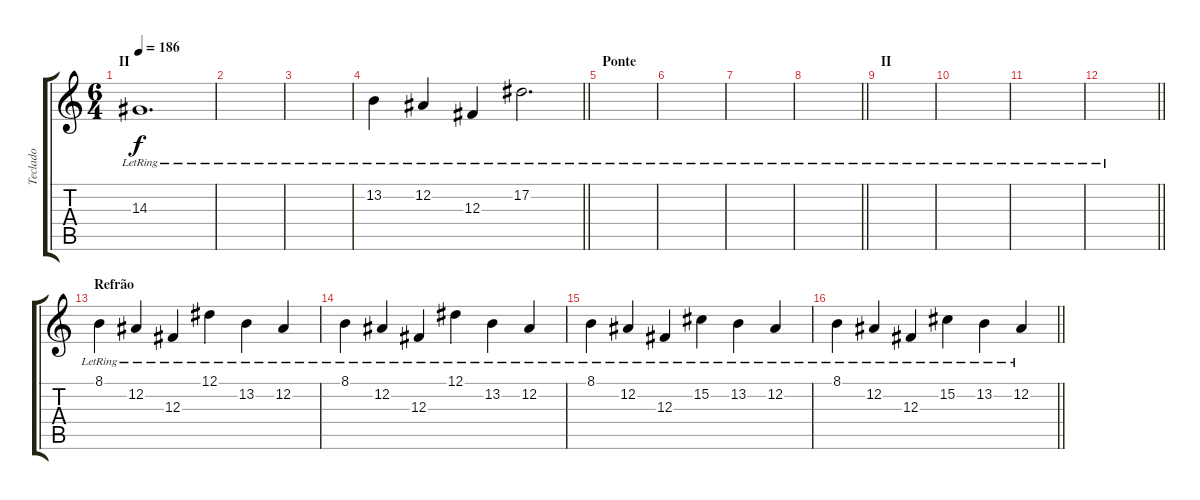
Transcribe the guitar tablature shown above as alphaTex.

\track ("Teclado" "Teclado") {instrument acousticgrandpiano}
\staff {score tabs}
\tuning (Eb4 Bb3 Gb3 Db3 Ab2 Db2) {hide}
\ts (6 4)
\section ("" "II")
\tempo 186
\clef g2
\ks c
14.3{lr}.1{d dy f} |
|
|
\barLineRight lightlight
13.2{lr}.4 12.2{lr}.4 12.3{lr}.4 17.2{lr}.2{d} |
\section ("" "Ponte")
|
|
|
\barLineRight lightlight
|
\section ("" "II")
|
|
|
\barLineRight lightlight
|
\section ("" "Refrão")
8.1{lr}.4 12.2{lr}.4 12.3{lr}.4 12.1{lr}.4 13.2{lr}.4 12.2{lr}.4 |
8.1{lr}.4 12.2{lr}.4 12.3{lr}.4 12.1{lr}.4 13.2{lr}.4 12.2{lr}.4 |
8.1{lr}.4 12.2{lr}.4 12.3{lr}.4 15.2{lr}.4 13.2{lr}.4 12.2{lr}.4 |
\barLineRight lightlight
8.1{lr}.4 12.2{lr}.4 12.3{lr}.4 15.2{lr}.4 13.2{lr}.4 12.2{lr}.4
